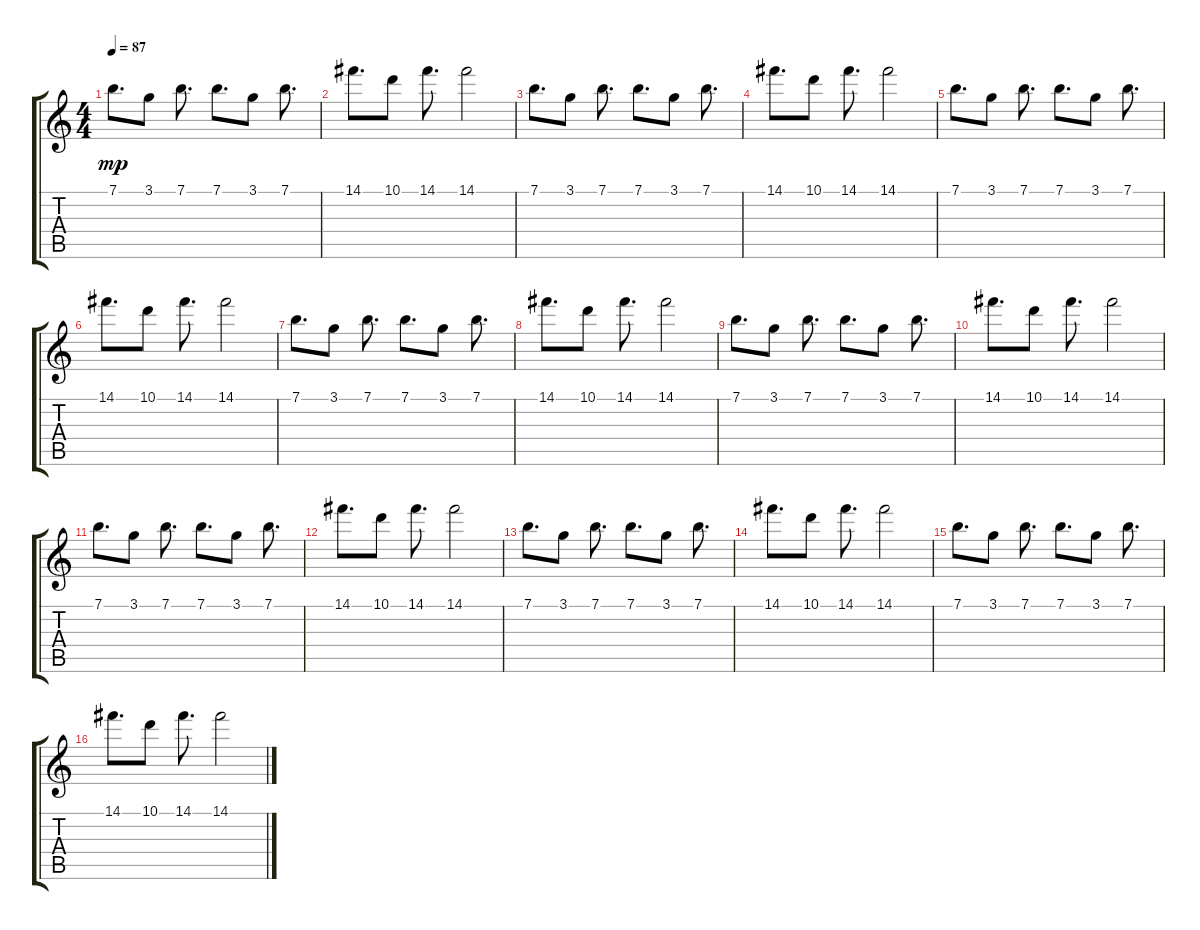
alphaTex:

\track "" {instrument acousticguitarsteel}
\staff {score tabs}
\tuning (E4 B3 G3 D3 A2 E2) {hide}
\ts (4 4)
\tempo 87
\clef g2
\ks c
7.1.8{d dy mp} 3.1.8 7.1.8{d} 7.1.8{d} 3.1.8 7.1.8{d} |
14.1.8{d} 10.1.8 14.1.8{d} 14.1.2 |
7.1.8{d} 3.1.8 7.1.8{d} 7.1.8{d} 3.1.8 7.1.8{d} |
14.1.8{d} 10.1.8 14.1.8{d} 14.1.2 |
7.1.8{d} 3.1.8 7.1.8{d} 7.1.8{d} 3.1.8 7.1.8{d} |
14.1.8{d} 10.1.8 14.1.8{d} 14.1.2 |
7.1.8{d} 3.1.8 7.1.8{d} 7.1.8{d} 3.1.8 7.1.8{d} |
14.1.8{d} 10.1.8 14.1.8{d} 14.1.2 |
7.1.8{d} 3.1.8 7.1.8{d} 7.1.8{d} 3.1.8 7.1.8{d} |
14.1.8{d} 10.1.8 14.1.8{d} 14.1.2 |
7.1.8{d} 3.1.8 7.1.8{d} 7.1.8{d} 3.1.8 7.1.8{d} |
14.1.8{d} 10.1.8 14.1.8{d} 14.1.2 |
7.1.8{d} 3.1.8 7.1.8{d} 7.1.8{d} 3.1.8 7.1.8{d} |
14.1.8{d} 10.1.8 14.1.8{d} 14.1.2 |
7.1.8{d} 3.1.8 7.1.8{d} 7.1.8{d} 3.1.8 7.1.8{d} |
14.1.8{d} 10.1.8 14.1.8{d} 14.1.2
